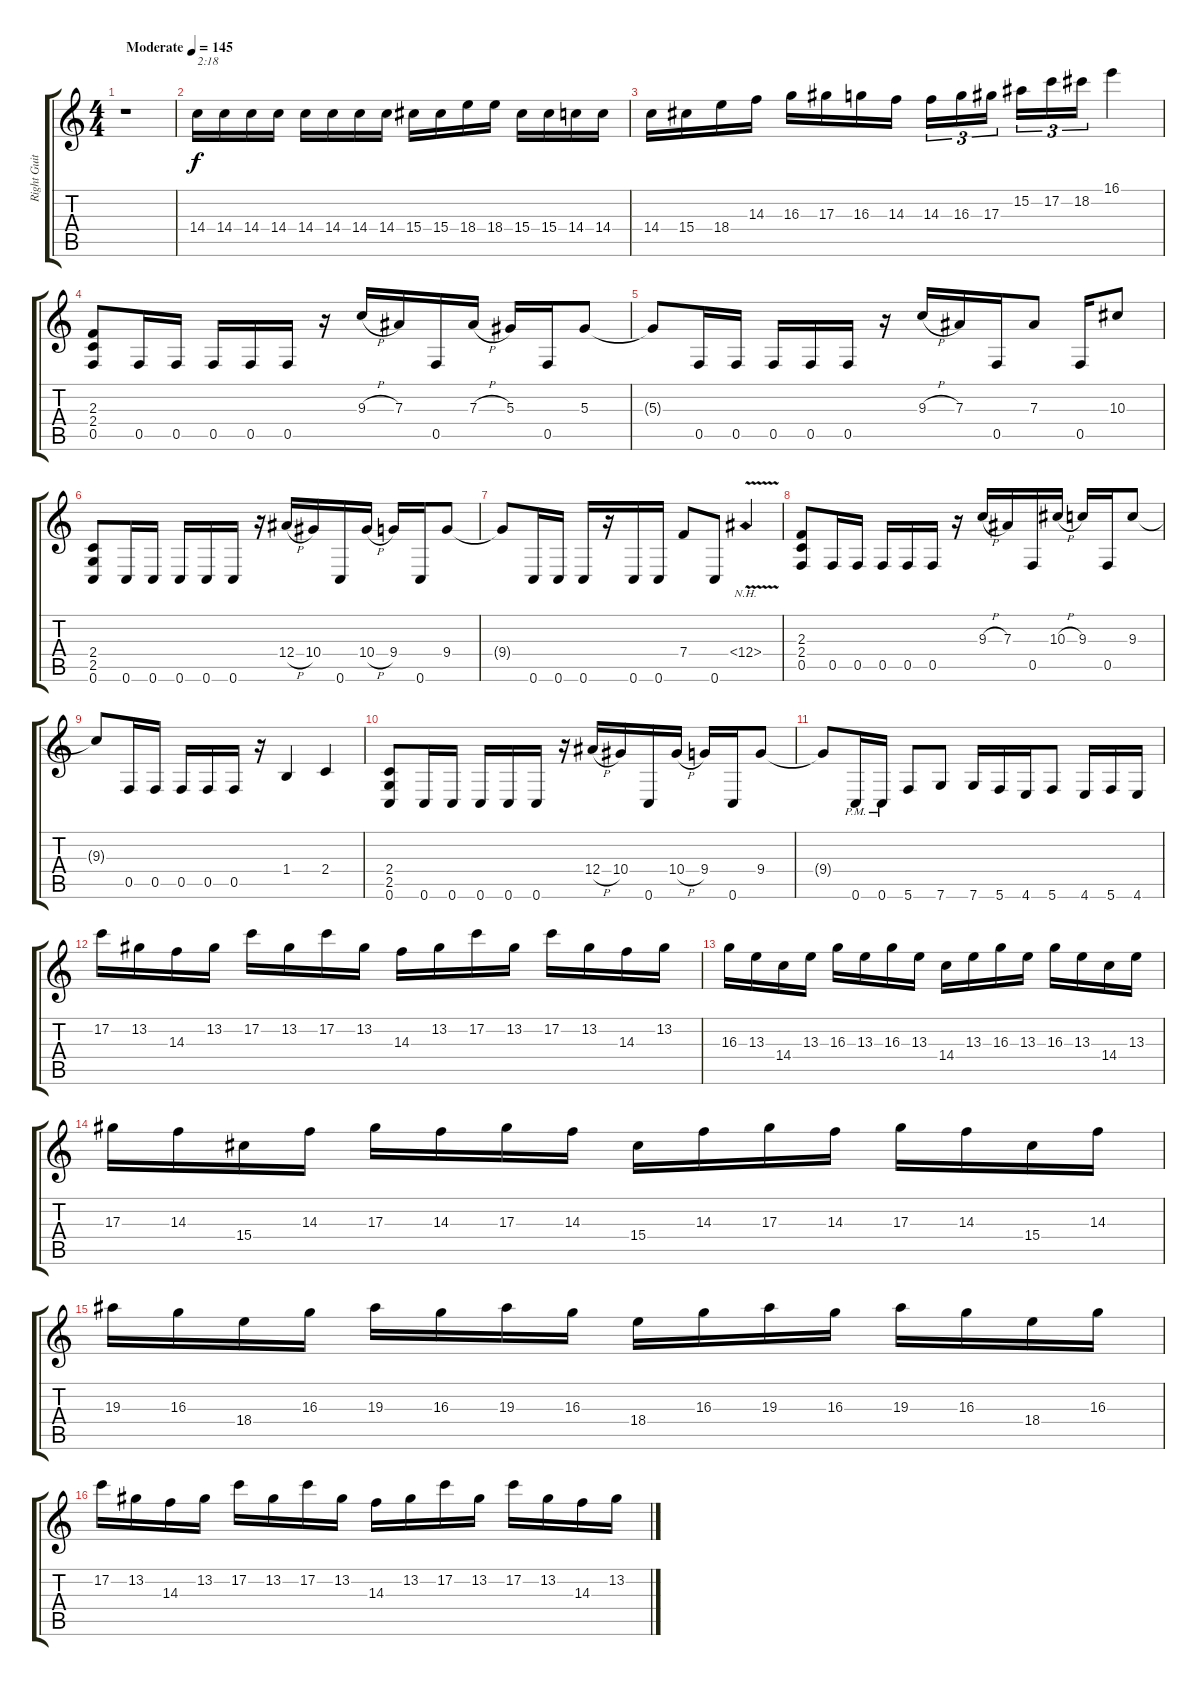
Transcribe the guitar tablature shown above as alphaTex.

\track ("Right Guitar" "Right Guit") {instrument distortionguitar}
\staff {score tabs}
\tuning (C4 G3 Eb3 Bb2 F2 C2) {hide}
\ts (4 4)
\tempo (145 "Moderate")
\clef g2
\ks c
r.1{dy f instrument distortionguitar} |
14.4.16{txt "2:18"} 14.4.16 14.4.16 14.4.16 14.4.16 14.4.16 14.4.16 14.4.16 15.4.16 15.4.16 18.4.16 18.4.16 15.4.16 15.4.16 14.4.16 14.4.16 |
14.4.16 15.4.16 18.4.16 14.3.16 16.3.16 17.3.16 16.3.16 14.3.16 14.3.16{tu (3 2)} 16.3.16{tu (3 2)} 17.3.16{tu (3 2)} 15.2.16{tu (3 2)} 17.2.16{tu (3 2)} 18.2.16{tu (3 2)} 16.1.4 |
(2.3 2.4 0.5).8 0.5.16 0.5.16 0.5.16 0.5.16 0.5.16 r.16 9.3{h}.16 7.3.16 0.5.16 7.3{h}.16 5.3.16 0.5.16 5.3.8 |
5.3{t}.8 0.5.16 0.5.16 0.5.16 0.5.16 0.5.16 r.16 9.3{h}.16 7.3.16 0.5.16 7.3.8 0.5.16 10.3.8 |
(2.4 2.5 0.6).8 0.6.16 0.6.16 0.6.16 0.6.16 0.6.16 r.16 12.4{h}.16 10.4.16 0.6.16 10.4{h}.16 9.4.16 0.6.16 9.4.8 |
9.4{t}.8 0.6.16 0.6.16 0.6.16 r.16 0.6.16 0.6.16 7.4.8 0.6.8 6.4{nh v}.4 |
(2.3 2.4 0.5).8 0.5.16 0.5.16 0.5.16 0.5.16 0.5.16 r.16 9.3{h}.16 7.3.16 0.5.16 10.3{h}.16 9.3.16 0.5.16 9.3.8 |
9.3{t}.8 0.5.16 0.5.16 0.5.16 0.5.16 0.5.16 r.16 1.4.4 2.4.4 |
(2.4 2.5 0.6).8 0.6.16 0.6.16 0.6.16 0.6.16 0.6.16 r.16 12.4{h}.16 10.4.16 0.6.16 10.4{h}.16 9.4.16 0.6.16 9.4.8 |
9.4{t}.8 0.6{pm}.16 0.6{pm}.16 5.6.8 7.6.8 7.6.16 5.6.16 4.6.16 5.6.8 4.6.16 5.6.16 4.6.16 |
17.2.16 13.2.16 14.3.16 13.2.16 17.2.16 13.2.16 17.2.16 13.2.16 14.3.16 13.2.16 17.2.16 13.2.16 17.2.16 13.2.16 14.3.16 13.2.16 |
16.3.16 13.3.16 14.4.16 13.3.16 16.3.16 13.3.16 16.3.16 13.3.16 14.4.16 13.3.16 16.3.16 13.3.16 16.3.16 13.3.16 14.4.16 13.3.16 |
17.3.16 14.3.16 15.4.16 14.3.16 17.3.16 14.3.16 17.3.16 14.3.16 15.4.16 14.3.16 17.3.16 14.3.16 17.3.16 14.3.16 15.4.16 14.3.16 |
19.3.16 16.3.16 18.4.16 16.3.16 19.3.16 16.3.16 19.3.16 16.3.16 18.4.16 16.3.16 19.3.16 16.3.16 19.3.16 16.3.16 18.4.16 16.3.16 |
17.2.16 13.2.16 14.3.16 13.2.16 17.2.16 13.2.16 17.2.16 13.2.16 14.3.16 13.2.16 17.2.16 13.2.16 17.2.16 13.2.16 14.3.16 13.2.16
